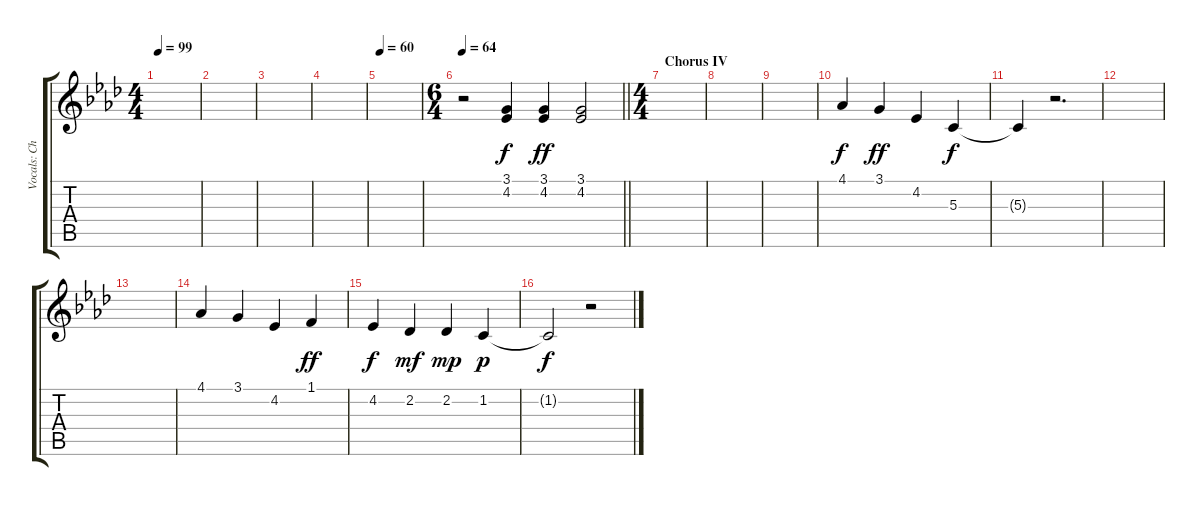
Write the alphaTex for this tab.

\track ("Vocals: Choir" "Vocals: Ch") {instrument choiraahs}
\staff {score tabs}
\tuning (E4 B3 G3 D3 A2 E2) {hide}
\ts (4 4)
\tempo 99
\clef g2
\ks ab
|
|
|
|
\tempo 60
|
\ts (6 4)
\tempo 64
\barLineRight lightlight
r.2 (3.1 4.2).4 (3.1 4.2).4{dy ff} (3.1 4.2).2 |
\ts (4 4)
\section ("" "Chorus IV")
|
|
|
4.1.4{dy f} 3.1.4{dy ff} 4.2.4 5.3.4{dy f} |
5.3{t}.4 r.2{d} |
|
|
4.1.4 3.1.4 4.2.4 1.1.4{dy ff} |
4.2.4{dy f} 2.2.4{dy mf} 2.2.4{dy mp} 1.2.4{dy p} |
1.2{t}.2{dy f} r.2
